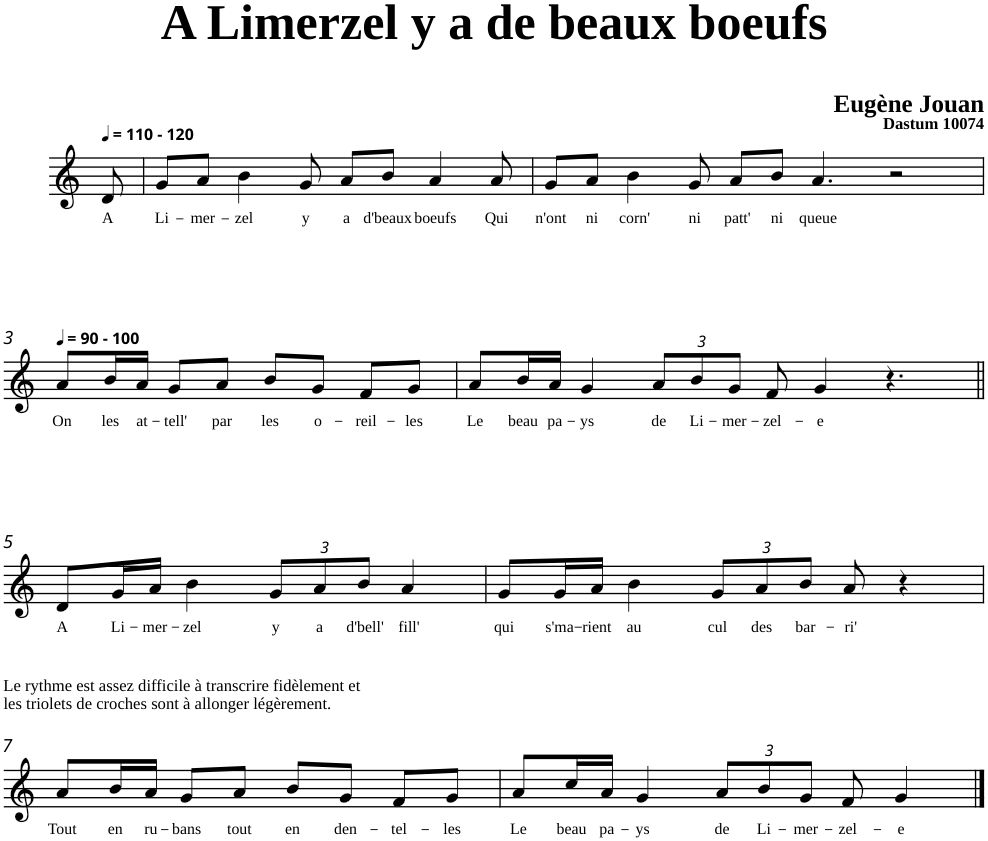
**kern	**text
*part1	*part1
*staff1	*staff1
*clefG2	*
*k[]	*
=	=
!LO:TX:a:B:t=- 120	!
!	!LO:LY:b
8d/	A
=1	=1
!	!LO:LY:b
8g/L	Li-
!	!LO:LY:b
8a/J	-mer-
!	!LO:LY:b
4b\	-zel
!	!LO:LY:b
8g/	y
!	!LO:LY:b
8a/L	a
!	!LO:LY:b
8b/J	d'beaux
!	!LO:LY:b
[8a/	boeufs
8ryy	.
!	!LO:LY:b
8a/	Qui
=2	=2
!	!LO:LY:b
8g/L	n'ont
8a/]	.
!	!LO:LY:b
8a/J	ni
!	!LO:LY:b
4b\	corn'
!	!LO:LY:b
8g/	ni
!	!LO:LY:b
8a/L	patt'
!	!LO:LY:b
8b/J	ni
!	!LO:LY:b
[8a/	queue
8ryy	.
2r	.
!!LO:LB:g=z
=3	=3
*MM90	*
!LO:TX:a:B:t=- 100	!
!	!LO:LY:b
8a/L	On
4a/]	.
!	!LO:LY:b
16b/L	les
!	!LO:LY:b
16a/JJ	at-
!	!LO:LY:b
8g/L	-tell'
!	!LO:LY:b
8a/J	par
!	!LO:LY:b
8b/L	les
!	!LO:LY:b
8g/J	o-
!	!LO:LY:b
8f/L	-reil-
!	!LO:LY:b
8g/J	-les
=4	=4
!	!LO:LY:b
8a/L	Le
!	!LO:LY:b
16b/L	beau
!	!LO:LY:b
16a/JJ	pa-
!	!LO:LY:b
4g/	-ys
*Xbrackettup	*
!	!LO:LY:b
12a/L	de
!	!LO:LY:b
12b/	Li-
!	!LO:LY:b
12g/J	-mer-
!	!LO:LY:b
8f/	-zel-
!	!LO:LY:b
[8g/	-e
8ryy	.
4.r	.
!!LO:LB:g=z
=5||	=5||
!	!LO:LY:b
8d/L	A
8g/]	.
!	!LO:LY:b
16g/L	Li-
!	!LO:LY:b
16a/JJ	-mer-
!	!LO:LY:b
4b\	-zel
!	!LO:LY:b
12g/L	y
!	!LO:LY:b
12a/	a
!	!LO:LY:b
12b/J	d'bell'
!	!LO:LY:b
4a/	fill'
=6	=6
!	!LO:LY:b
8g/L	qui
!	!LO:LY:b
16g/L	s'ma-
!	!LO:LY:b
16a/JJ	-rient
!	!LO:LY:b
4b\	au
!	!LO:LY:b
12g/L	cul
!	!LO:LY:b
12a/	des
!	!LO:LY:b
12b/J	bar-
!	!LO:LY:b
8a/	-ri'
8r	.
!!LO:LB:g=z
=7	=7
!	!LO:LY:b
8a/L	Tout
8r	.
!	!LO:LY:b
16b/L	en
!	!LO:LY:b
16a/JJ	ru-
!	!LO:LY:b
8g/L	-bans
!	!LO:LY:b
8a/J	tout
!	!LO:LY:b
8b/L	en
!	!LO:LY:b
8g/J	den-
!	!LO:LY:b
8f/L	-tel-
!	!LO:LY:b
8g/J	-les
=8	=8
!	!LO:LY:b
8a/L	Le
!	!LO:LY:b
16cc/L	beau
!	!LO:LY:b
16a/JJ	pa-
!	!LO:LY:b
4g/	-ys
!	!LO:LY:b
12a/L	de
!	!LO:LY:b
12b/	Li-
!	!LO:LY:b
12g/J	-mer-
!	!LO:LY:b
8f/	-zel-
!	!LO:LY:b
[8g/	-e
==9	==9
8g/]	.
=	=
*-	*-
